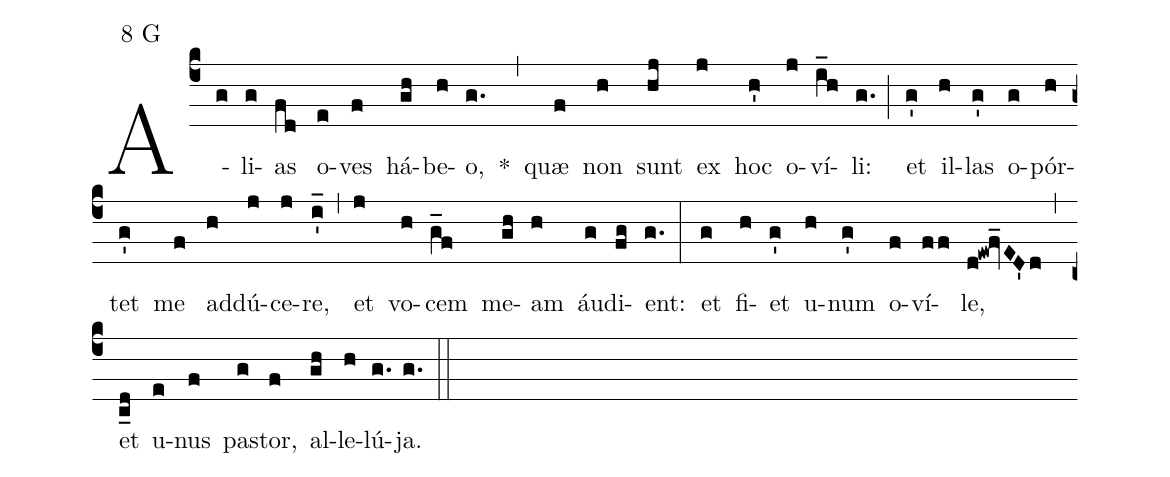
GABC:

mode:8 G;
%%
(c4) A(g)li(g)as(fd) o(e)ves(f) há(gh)be(h)o,(g.) *(,) quæ(f) non(h) sunt(hj) ex(j) hoc(h') o(j)ví(i_h)li:(g.) (;) et(g') il(h)las(g') o(g)pór(h)tet(g') me(f) ad(h)dú(j)ce(j)re,(i'_) (,) et(j) vo(h)cem(g_f) me(gh)am(h) áu(g)di(fg)ent:(g.) (:) et(g) fi(h)et(g') u(h)num(g') o(f)ví(ff)le,(d!ew!fv_ED'd) (,) et(c_d) u(e)nus(f) pa(g)stor,(f) al(gh)le(h)lú(g.)ja.(g.) (::)
